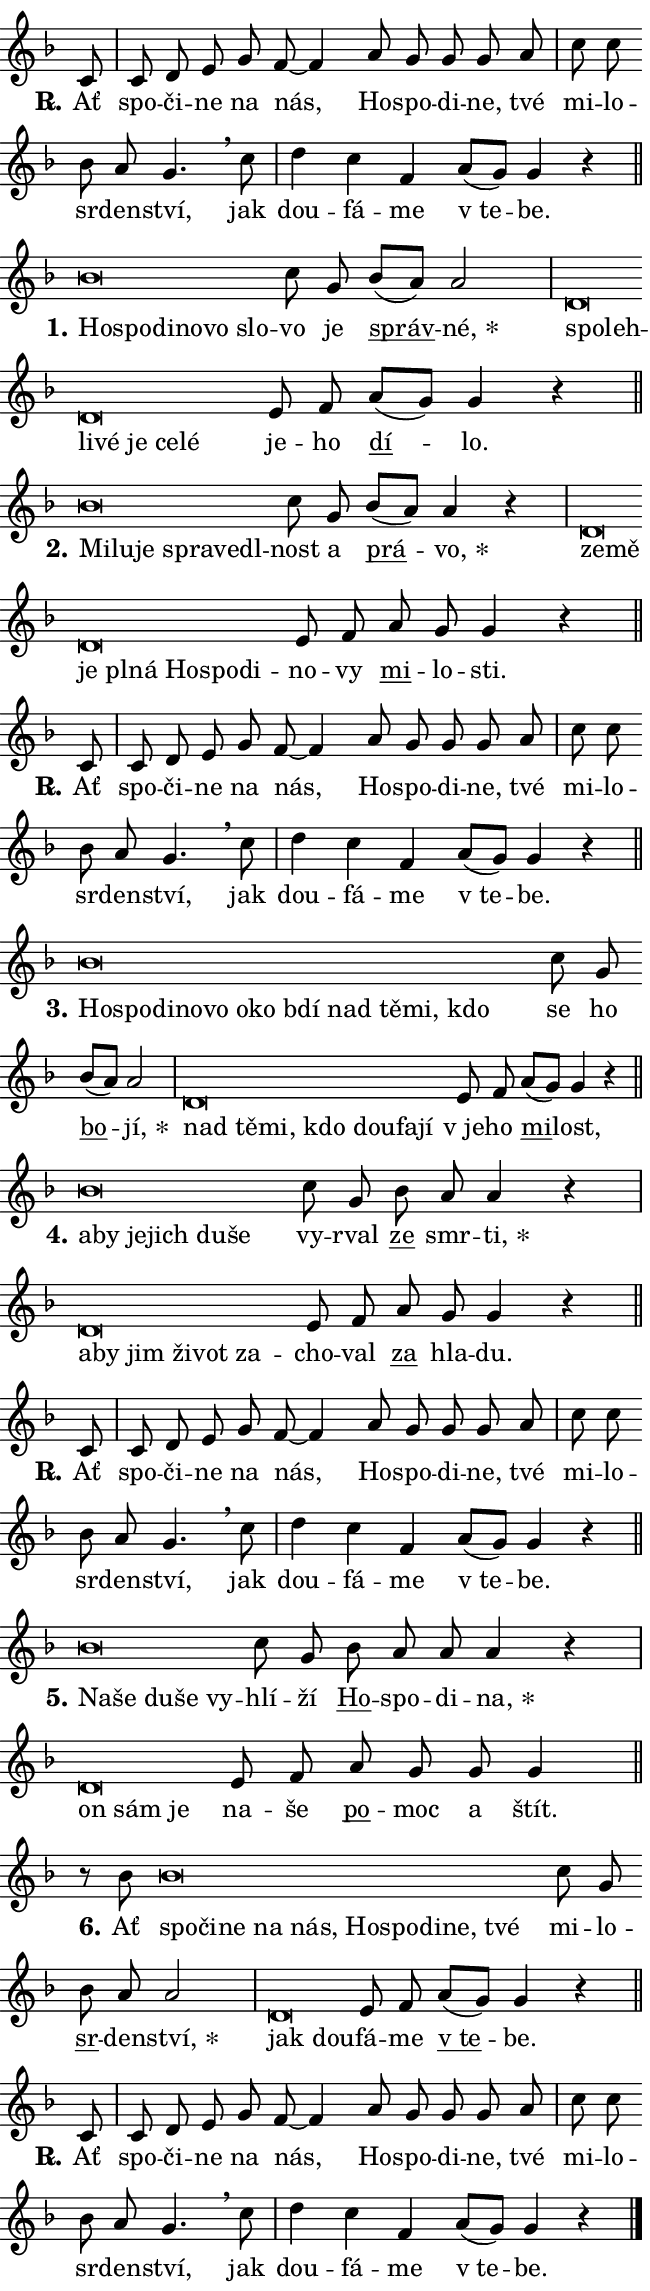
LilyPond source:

\version "2.24.0"
\header { tagline = "" }
\paper {
  indent = 0\cm
  top-margin = 0\cm
  right-margin = 0.13\cm % to fit lyric hyphens
  bottom-margin = 0\cm
  left-margin = 0\cm
  paper-width = 11\cm
  page-breaking = #ly:one-page-breaking
  system-system-spacing.basic-distance = #11
  score-system-spacing.basic-distance = #11
  ragged-last = ##f
}


%% Author: Thomas Morley
%% https://lists.gnu.org/archive/html/lilypond-user/2020-05/msg00002.html
#(define (line-position grob)
"Returns position of @var[grob} in current system:
   @code{'start}, if at first time-step
   @code{'end}, if at last time-step
   @code{'middle} otherwise
"
  (let* ((col (ly:item-get-column grob))
         (ln (ly:grob-object col 'left-neighbor))
         (rn (ly:grob-object col 'right-neighbor))
         (col-to-check-left (if (ly:grob? ln) ln col))
         (col-to-check-right (if (ly:grob? rn) rn col))
         (break-dir-left
           (and
             (ly:grob-property col-to-check-left 'non-musical #f)
             (ly:item-break-dir col-to-check-left)))
         (break-dir-right
           (and
             (ly:grob-property col-to-check-right 'non-musical #f)
             (ly:item-break-dir col-to-check-right))))
        (cond ((eqv? 1 break-dir-left) 'start)
              ((eqv? -1 break-dir-right) 'end)
              (else 'middle))))

#(define (tranparent-at-line-position vctor)
  (lambda (grob)
  "Relying on @code{line-position} select the relevant enry from @var{vctor}.
Used to determine transparency,"
    (case (line-position grob)
      ((end) (not (vector-ref vctor 0)))
      ((middle) (not (vector-ref vctor 1)))
      ((start) (not (vector-ref vctor 2))))))

noteHeadBreakVisibility =
#(define-music-function (break-visibility)(vector?)
"Makes @code{NoteHead}s transparent relying on @var{break-visibility}"
#{
  \override NoteHead.transparent =
    #(tranparent-at-line-position break-visibility)
#})

#(define delete-ledgers-for-transparent-note-heads
  (lambda (grob)
    "Reads whether a @code{NoteHead} is transparent.
If so this @code{NoteHead} is removed from @code{'note-heads} from
@var{grob}, which is supposed to be @code{LedgerLineSpanner}.
As a result ledgers are not printed for this @code{NoteHead}"
    (let* ((nhds-array (ly:grob-object grob 'note-heads))
           (nhds-list
             (if (ly:grob-array? nhds-array)
                 (ly:grob-array->list nhds-array)
                 '()))
           ;; Relies on the transparent-property being done before
           ;; Staff.LedgerLineSpanner.after-line-breaking is executed.
           ;; This is fragile ...
           (to-keep
             (remove
               (lambda (nhd)
                 (ly:grob-property nhd 'transparent #f))
               nhds-list)))
      ;; TODO find a better method to iterate over grob-arrays, similiar
      ;; to filter/remove etc for lists
      ;; For now rebuilt from scratch
      (set! (ly:grob-object grob 'note-heads)  '())
      (for-each
        (lambda (nhd)
          (ly:pointer-group-interface::add-grob grob 'note-heads nhd))
        to-keep))))

squashNotes = {
  \override NoteHead.X-extent = #'(-0.2 . 0.2)
  \override NoteHead.Y-extent = #'(-0.75 . 0)
  \override NoteHead.stencil =
    #(lambda (grob)
       (let ((pos (ly:grob-property grob 'staff-position)))
         (begin
           (if (< pos -7) (display "ERROR: Lower brevis then expected\n") (display ""))
           (if (<= pos -6) ly:text-interface::print ly:note-head::print))))
}
unSquashNotes = {
  \revert NoteHead.X-extent
  \revert NoteHead.Y-extent
  \revert NoteHead.stencil
}

hideNotes = \noteHeadBreakVisibility #begin-of-line-visible
unHideNotes = \noteHeadBreakVisibility #all-visible

% work-around for resetting accidentals
% https://lilypond.org/doc/v2.23/Documentation/notation/displaying-rhythms#unmetered-music
cadenzaMeasure = {
  \cadenzaOff
  \partial 1024 s1024
  \cadenzaOn
}

#(define-markup-command (accent layout props text) (markup?)
  "Underline accented syllable"
  (interpret-markup layout props
    #{\markup \override #'(offset . 4.3) \underline { #text }#}))

responsum = \markup \concat {
  "R" \hspace #-1.05 \path #0.1 #'((moveto 0 0.07) (lineto 0.9 0.8)) \hspace #0.05 "."
}

spaceSize = #0.6828661417322834 % exact space size for TeX Gyre Schola

\layout {
  \context {
    \Staff
    \remove "Time_signature_engraver"
    \override LedgerLineSpanner.after-line-breaking = #delete-ledgers-for-transparent-note-heads
  }
  \context {
    \Lyrics {
      \override LyricSpace.minimum-distance = \spaceSize
      \override LyricText.font-name = #"TeX Gyre Schola"
      \override LyricText.font-size = 1
      \override StanzaNumber.font-name = #"TeX Gyre Schola Bold"
      \override StanzaNumber.font-size = 1
    }
  }
  \context {
    \Score 
    \override NoteHead.text =
      #(lambda (grob) 
        (let ((pos (ly:grob-property grob 'staff-position)))
          #{\markup {
            \combine
              \halign #-0.55 \raise #(if (= pos -6) 0 0.5) \override #'(thickness . 2) \draw-line #'(3.2 . 0)
              \musicglyph "noteheads.sM1"
          }#}))
  }
}

% magnetic-lyrics.ily
%
%   written by
%     Jean Abou Samra <jean@abou-samra.fr>
%     Werner Lemberg <wl@gnu.org>
%
%   adapted by
%     Jiri Hon <jiri.hon@gmail.com>
%
% Version 2022-Apr-15

% https://www.mail-archive.com/lilypond-user@gnu.org/msg149350.html

#(define (Left_hyphen_pointer_engraver context)
   "Collect syllable-hyphen-syllable occurrences in lyrics and store
them in properties.  This engraver only looks to the left.  For
example, if the lyrics input is @code{foo -- bar}, it does the
following.

@itemize @bullet
@item
Set the @code{text} property of the @code{LyricHyphen} grob between
@q{foo} and @q{bar} to @code{foo}.

@item
Set the @code{left-hyphen} property of the @code{LyricText} grob with
text @q{foo} to the @code{LyricHyphen} grob between @q{foo} and
@q{bar}.
@end itemize

Use this auxiliary engraver in combination with the
@code{lyric-@/text::@/apply-@/magnetic-@/offset!} hook."
   (let ((hyphen #f)
         (text #f))
     (make-engraver
      (acknowledgers
       ((lyric-syllable-interface engraver grob source-engraver)
        (set! text grob)))
      (end-acknowledgers
       ((lyric-hyphen-interface engraver grob source-engraver)
        ;(when (not (grob::has-interface grob 'lyric-space-interface))
          (set! hyphen grob)));)
      ((stop-translation-timestep engraver)
       (when (and text hyphen)
         (ly:grob-set-object! text 'left-hyphen hyphen))
       (set! text #f)
       (set! hyphen #f)))))

#(define (lyric-text::apply-magnetic-offset! grob)
   "If the space between two syllables is less than the value in
property @code{LyricText@/.details@/.squash-threshold}, move the right
syllable to the left so that it gets concatenated with the left
syllable.

Use this function as a hook for
@code{LyricText@/.after-@/line-@/breaking} if the
@code{Left_@/hyphen_@/pointer_@/engraver} is active."
   (let ((hyphen (ly:grob-object grob 'left-hyphen #f)))
     (when hyphen
       (let ((left-text (ly:spanner-bound hyphen LEFT)))
         (when (grob::has-interface left-text 'lyric-syllable-interface)
           (let* ((common (ly:grob-common-refpoint grob left-text X))
                  (this-x-ext (ly:grob-extent grob common X))
                  (left-x-ext
                   (begin
                     ;; Trigger magnetism for left-text.
                     (ly:grob-property left-text 'after-line-breaking)
                     (ly:grob-extent left-text common X)))
                  ;; `delta` is the gap width between two syllables.
                  (delta (- (interval-start this-x-ext)
                            (interval-end left-x-ext)))
                  (details (ly:grob-property grob 'details))
                  (threshold (assoc-get 'squash-threshold details 0.2)))
             (when (< delta threshold)
               (let* (;; We have to manipulate the input text so that
                      ;; ligatures crossing syllable boundaries are not
                      ;; disabled.  For languages based on the Latin
                      ;; script this is essentially a beautification.
                      ;; However, for non-Western scripts it can be a
                      ;; necessity.
                      (lt (ly:grob-property left-text 'text))
                      (rt (ly:grob-property grob 'text))
                      (is-space (grob::has-interface hyphen 'lyric-space-interface))
                      (space (if is-space " " ""))
                      (extra-delta (if is-space spaceSize 0))
                      ;; Append new syllable.
                      (ltrt-space (if (and (string? lt) (string? rt))
                                (string-append lt space rt)
                                (make-concat-markup (list lt space rt))))
                      ;; Right-align `ltrt` to the right side.
                      (ltrt-space-markup (grob-interpret-markup
                               grob
                               (make-translate-markup
                                (cons (interval-length this-x-ext) 0)
                                (make-right-align-markup ltrt-space)))))
                 (begin
                   ;; Don't print `left-text`.
                   (ly:grob-set-property! left-text 'stencil #f)
                   ;; Set text and stencil (which holds all collected
                   ;; syllables so far) and shift it to the left.
                   (ly:grob-set-property! grob 'text ltrt-space)
                   (ly:grob-set-property! grob 'stencil ltrt-space-markup)
                   (ly:grob-translate-axis! grob (- (- delta extra-delta)) X))))))))))


#(define (lyric-hyphen::displace-bounds-first grob)
   ;; Make very sure this callback isn't triggered too early.
   (let ((left (ly:spanner-bound grob LEFT))
         (right (ly:spanner-bound grob RIGHT)))
     (ly:grob-property left 'after-line-breaking)
     (ly:grob-property right 'after-line-breaking)
     (ly:lyric-hyphen::print grob)))

squashThreshold = #0.4

\layout {
  \context {
    \Lyrics
    \consists #Left_hyphen_pointer_engraver
    \override LyricText.after-line-breaking =
      #lyric-text::apply-magnetic-offset!
    \override LyricHyphen.stencil = #lyric-hyphen::displace-bounds-first
    \override LyricText.details.squash-threshold = \squashThreshold
    \override LyricHyphen.minimum-distance = 0
    \override LyricHyphen.minimum-length = \squashThreshold
  }
}

squashText = \override LyricText.details.squash-threshold = 9999
unSquashText = \override LyricText.details.squash-threshold = \squashThreshold

leftText = \override LyricText.self-alignment-X = #LEFT
unLeftText = \revert LyricText.self-alignment-X

starOffset = #(lambda (grob) 
                (let ((x_offset (ly:self-alignment-interface::aligned-on-x-parent grob)))
                  (if (= x_offset 0) 0 (+ x_offset 1.2))))

star = #(define-music-function (syllable)(string?)
"Append star separator at the end of a syllable"
#{
  \once \override LyricText.X-offset = #starOffset
  \lyricmode { \markup {
    #syllable
    \override #'((font-name . "TeX Gyre Schola Bold")) \hspace #0.2 \lower #0.65 \larger "*"
  } }
#})

starAccent = #(define-music-function (syllable)(string?)
"Append star separator at the end of a syllable and make accent"
#{
  \once \override LyricText.X-offset = #starOffset
  \lyricmode { \markup {
    \accent #syllable
    \override #'((font-name . "TeX Gyre Schola Bold")) \hspace #0.2 \lower #0.65 \larger "*"
  } }
#})

breath = #(define-music-function (syllable)(string?)
"Append breathing indicator at the end of a syllable"
#{
  \lyricmode { \markup { #syllable "+" } }
#})

optionalBreath = #(define-music-function (syllable)(string?)
"Append optional breathing indicator at the end of a syllable"
#{
  \lyricmode { \markup { #syllable "(+)" } }
#})


\score {
    <<
        \new Voice = "melody" { \cadenzaOn \key f \major \relative { c'8 \cadenzaMeasure \bar "|" c d e \bar "" g f~ f4 \bar "" a8 g \bar "" g g a \cadenzaMeasure \bar "|" c c \bar "" bes a g4. \breathe c8 \cadenzaMeasure \bar "|" d4 c \bar "" f, a8[( g)] g4 r \cadenzaMeasure \bar "||" \break } }
        \new Lyrics \lyricsto "melody" { \lyricmode { \set stanza = \responsum
Ať spo -- či -- ne na nás, Ho -- spo -- di -- ne, tvé mi -- lo -- sr -- den -- ství, jak dou -- fá -- me "v te" -- be. } }
    >>
    \layout {}
}

\score {
    <<
        \new Voice = "melody" { \cadenzaOn \key f \major \relative { \squashNotes bes'\breve*1/16 \hideNotes \breve*1/16 \bar "" \breve*1/16 \bar "" \breve*1/16 \bar "" \breve*1/16 \breve*1/16 \bar "" \unHideNotes \unSquashNotes c8 g \bar "" bes[( a)] a2 \cadenzaMeasure \bar "|" \squashNotes d,\breve*1/16 \hideNotes \breve*1/16 \bar "" \breve*1/16 \bar "" \breve*1/16 \bar "" \breve*1/16 \bar "" \breve*1/16 \breve*1/16 \bar "" \unHideNotes \unSquashNotes e8 f \bar "" a[( g)] g4 r \cadenzaMeasure \bar "||" \break } }
        \new Lyrics \lyricsto "melody" { \lyricmode { \set stanza = "1."
\leftText Ho -- \squashText spo -- di -- no -- vo slo -- \unLeftText \unSquashText vo je \markup \accent správ -- \star né, \leftText spo -- \squashText leh -- li -- vé je ce -- lé \unLeftText \unSquashText je -- ho \markup \accent dí -- lo. } }
    >>
    \layout {}
}

\score {
    <<
        \new Voice = "melody" { \cadenzaOn \key f \major \relative { \squashNotes bes'\breve*1/16 \hideNotes \breve*1/16 \bar "" \breve*1/16 \bar "" \breve*1/16 \bar "" \breve*1/16 \breve*1/16 \bar "" \unHideNotes \unSquashNotes c8 g \bar "" bes[( a)] a4 r \cadenzaMeasure \bar "|" \squashNotes d,\breve*1/16 \hideNotes \breve*1/16 \bar "" \breve*1/16 \bar "" \breve*1/16 \bar "" \breve*1/16 \bar "" \breve*1/16 \bar "" \breve*1/16 \breve*1/16 \bar "" \unHideNotes \unSquashNotes e8 f \bar "" a g g4 r \cadenzaMeasure \bar "||" \break } }
        \new Lyrics \lyricsto "melody" { \lyricmode { \set stanza = "2."
\leftText Mi -- \squashText lu -- je spra -- ve -- dl -- \unLeftText \unSquashText nost a \markup \accent prá -- \star vo, \leftText ze -- \squashText mě je pl -- ná Ho -- spo -- di -- \unLeftText \unSquashText no -- vy \markup \accent mi -- lo -- sti. } }
    >>
    \layout {}
}

\score {
    <<
        \new Voice = "melody" { \cadenzaOn \key f \major \relative { c'8 \cadenzaMeasure \bar "|" c d e \bar "" g f~ f4 \bar "" a8 g \bar "" g g a \cadenzaMeasure \bar "|" c c \bar "" bes a g4. \breathe c8 \cadenzaMeasure \bar "|" d4 c \bar "" f, a8[( g)] g4 r \cadenzaMeasure \bar "||" \break } }
        \new Lyrics \lyricsto "melody" { \lyricmode { \set stanza = \responsum
Ať spo -- či -- ne na nás, Ho -- spo -- di -- ne, tvé mi -- lo -- sr -- den -- ství, jak dou -- fá -- me "v te" -- be. } }
    >>
    \layout {}
}

\score {
    <<
        \new Voice = "melody" { \cadenzaOn \key f \major \relative { \squashNotes bes'\breve*1/16 \hideNotes \breve*1/16 \bar "" \breve*1/16 \bar "" \breve*1/16 \bar "" \breve*1/16 \bar "" \breve*1/16 \bar "" \breve*1/16 \bar "" \breve*1/16 \bar "" \breve*1/16 \bar "" \breve*1/16 \bar "" \breve*1/16 \breve*1/16 \bar "" \unHideNotes \unSquashNotes c8 g \bar "" bes[( a)] a2 \cadenzaMeasure \bar "|" \squashNotes d,\breve*1/16 \hideNotes \breve*1/16 \bar "" \breve*1/16 \bar "" \breve*1/16 \bar "" \breve*1/16 \bar "" \breve*1/16 \breve*1/16 \bar "" \unHideNotes \unSquashNotes e8 f \bar "" a[( g)] g4 r \cadenzaMeasure \bar "||" \break } }
        \new Lyrics \lyricsto "melody" { \lyricmode { \set stanza = "3."
\leftText Ho -- \squashText spo -- di -- no -- vo o -- ko bdí nad tě -- mi, kdo \unLeftText \unSquashText se ho \markup \accent bo -- \star jí, \leftText nad \squashText tě -- mi, kdo dou -- fa -- jí \unLeftText \unSquashText "v je" -- ho \markup \accent mi -- lost, } }
    >>
    \layout {}
}

\score {
    <<
        \new Voice = "melody" { \cadenzaOn \key f \major \relative { \squashNotes bes'\breve*1/16 \hideNotes \breve*1/16 \bar "" \breve*1/16 \bar "" \breve*1/16 \bar "" \breve*1/16 \breve*1/16 \bar "" \unHideNotes \unSquashNotes c8 g \bar "" bes a a4 r \cadenzaMeasure \bar "|" \squashNotes d,\breve*1/16 \hideNotes \breve*1/16 \bar "" \breve*1/16 \bar "" \breve*1/16 \bar "" \breve*1/16 \breve*1/16 \bar "" \unHideNotes \unSquashNotes e8 f \bar "" a g g4 r \cadenzaMeasure \bar "||" \break } }
        \new Lyrics \lyricsto "melody" { \lyricmode { \set stanza = "4."
\leftText a -- \squashText by je -- jich du -- še \unLeftText \unSquashText vy -- rval \markup \accent ze smr -- \star ti, \leftText a -- \squashText by jim ži -- vot za -- \unLeftText \unSquashText cho -- val \markup \accent za hla -- du. } }
    >>
    \layout {}
}

\score {
    <<
        \new Voice = "melody" { \cadenzaOn \key f \major \relative { c'8 \cadenzaMeasure \bar "|" c d e \bar "" g f~ f4 \bar "" a8 g \bar "" g g a \cadenzaMeasure \bar "|" c c \bar "" bes a g4. \breathe c8 \cadenzaMeasure \bar "|" d4 c \bar "" f, a8[( g)] g4 r \cadenzaMeasure \bar "||" \break } }
        \new Lyrics \lyricsto "melody" { \lyricmode { \set stanza = \responsum
Ať spo -- či -- ne na nás, Ho -- spo -- di -- ne, tvé mi -- lo -- sr -- den -- ství, jak dou -- fá -- me "v te" -- be. } }
    >>
    \layout {}
}

\score {
    <<
        \new Voice = "melody" { \cadenzaOn \key f \major \relative { \squashNotes bes'\breve*1/16 \hideNotes \breve*1/16 \bar "" \breve*1/16 \bar "" \breve*1/16 \breve*1/16 \bar "" \unHideNotes \unSquashNotes c8 g \bar "" bes a a a4 r \cadenzaMeasure \bar "|" \squashNotes d,\breve*1/16 \hideNotes \breve*1/16 \breve*1/16 \bar "" \unHideNotes \unSquashNotes e8 f \bar "" a g g g4 \cadenzaMeasure \bar "||" \break } }
        \new Lyrics \lyricsto "melody" { \lyricmode { \set stanza = "5."
\leftText Na -- \squashText še du -- še vy -- \unLeftText \unSquashText hlí -- ží \markup \accent Ho -- spo -- di -- \star na, \leftText on \squashText sám je \unLeftText \unSquashText na -- še \markup \accent po -- moc a štít. } }
    >>
    \layout {}
}

\score {
    <<
        \new Voice = "melody" { \cadenzaOn \key f \major \relative { r8 bes' \squashNotes bes\breve*1/16 \hideNotes \breve*1/16 \bar "" \breve*1/16 \bar "" \breve*1/16 \bar "" \breve*1/16 \bar "" \breve*1/16 \bar "" \breve*1/16 \bar "" \breve*1/16 \bar "" \breve*1/16 \breve*1/16 \bar "" \unHideNotes \unSquashNotes c8 g \bar "" bes a a2 \cadenzaMeasure \bar "|" \squashNotes d,\breve*1/16 \hideNotes \breve*1/16 \bar "" \unHideNotes \unSquashNotes e8 f \bar "" a[( g)] g4 r \cadenzaMeasure \bar "||" \break } }
        \new Lyrics \lyricsto "melody" { \lyricmode { \set stanza = "6."
Ať \leftText spo -- \squashText či -- ne na nás, Ho -- spo -- di -- ne, tvé \unLeftText \unSquashText mi -- lo -- \markup \accent sr -- den -- \star ství, \leftText jak \squashText dou -- \unLeftText \unSquashText fá -- me \markup \accent "v te" -- be. } }
    >>
    \layout {}
}

\score {
    <<
        \new Voice = "melody" { \cadenzaOn \key f \major \relative { c'8 \cadenzaMeasure \bar "|" c d e \bar "" g f~ f4 \bar "" a8 g \bar "" g g a \cadenzaMeasure \bar "|" c c \bar "" bes a g4. \breathe c8 \cadenzaMeasure \bar "|" d4 c \bar "" f, a8[( g)] g4 r \cadenzaMeasure \bar "||" \break } \bar "|." }
        \new Lyrics \lyricsto "melody" { \lyricmode { \set stanza = \responsum
Ať spo -- či -- ne na nás, Ho -- spo -- di -- ne, tvé mi -- lo -- sr -- den -- ství, jak dou -- fá -- me "v te" -- be. } }
    >>
    \layout {}
}
